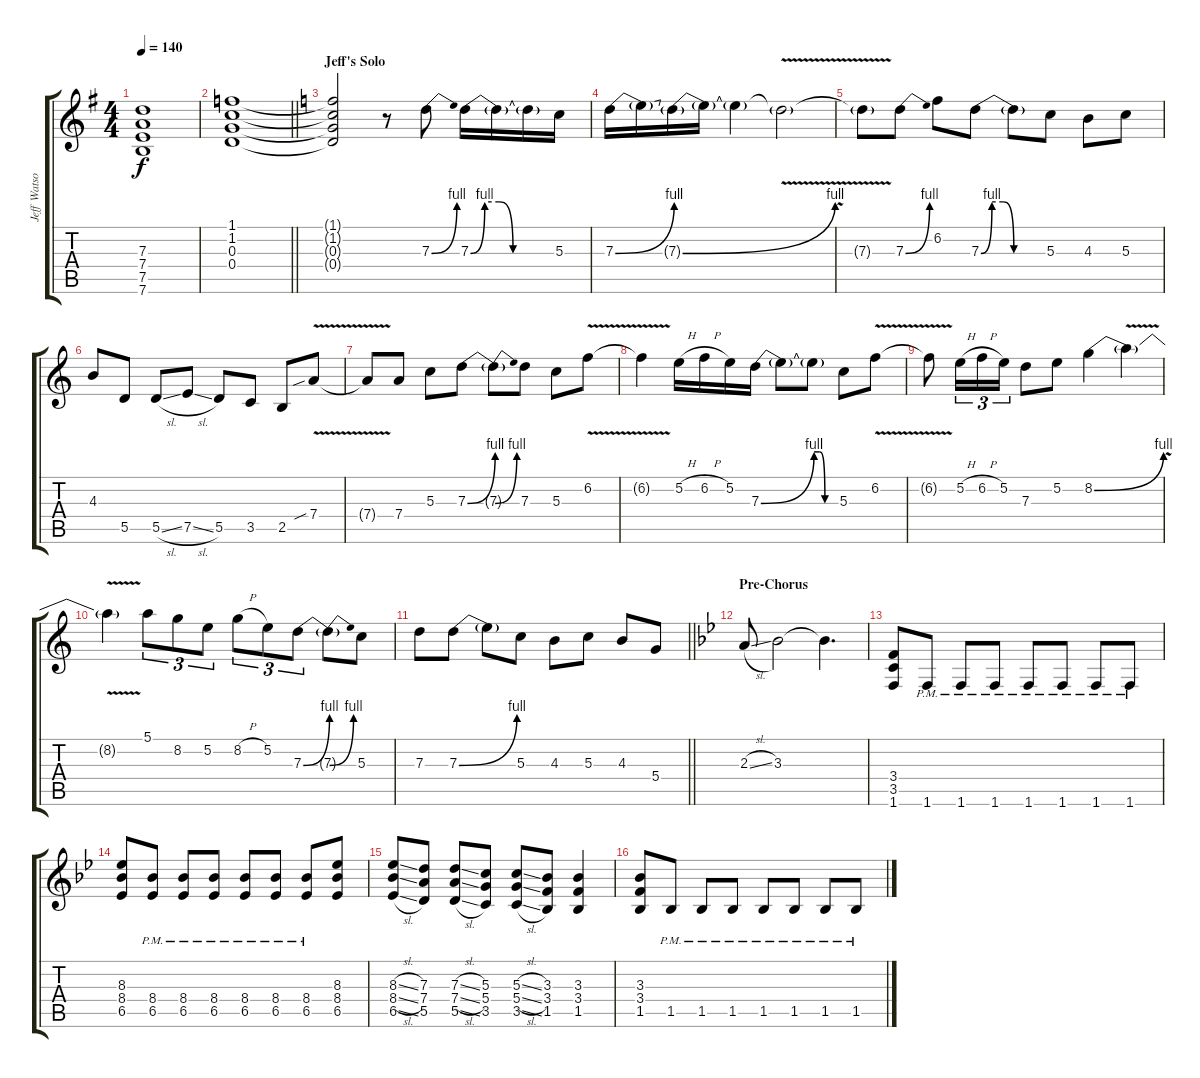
\track ("Jeff Watson" "Jeff Watso") {instrument electricguitarclean}
\staff {score tabs}
\tuning (E4 B3 G3 D3 A2 E2) {hide}
\ts (4 4)
\tempo 140
\clef g2
\ks g
(7.3{t} 7.4{t} 7.5{t} 7.6{t}).1{dy f} |
\barLineRight lightlight
(1.1 1.2 0.3 0.4).1 |
\section ("" "Jeff's Solo")
\ks c
(1.1{t} 1.2{t} 0.3{t} 0.4{t}).2 r.8{volume 16 instrument distortionguitar} 7.3{be (bend 0 0 60 4)}.8 7.3{be (custom 0 0 10 4 20 4 30 0 60 0)}.16 7.3{t}.16 7.3{t}.16 5.3.16 |
7.3{be (bend 0 0 60 4)}.16 7.3{t}.16 7.3{be (bend 0 0 60 4) t}.16 7.3{t}.16 7.3{t}.4 7.3{v t}.2 |
7.3{t}.8 7.3{be (bend 0 0 60 4)}.8 6.2.8 7.3{be (custom 0 0 10 4 20 4 30 0 60 0)}.8 7.3{t}.8 5.3.8 4.3.8 5.3.8 |
4.3.8 5.5.8 5.5{sl}.8 7.5{sl}.8 5.5.8 3.5.8 2.5.8 7.4{v sib}.8 |
7.4{t}.8 7.4.8 5.3.8 7.3{be (bend 0 0 60 4)}.8 7.3{be (bend 0 0 60 4) t}.8 7.3.8 5.3.8 6.2{v}.8 |
6.2{t}.4 5.2{h}.16 6.2{h}.16 5.2.16 7.3{be (bend 0 0 60 4)}.16 7.3{t}.8 7.3{be (custom 0 4 15 4 30 0 60 0) t}.8 5.3.8 6.2{v}.8 |
6.2{t}.8 5.2{h}.16{tu (3 2)} 6.2{h}.16{tu (3 2)} 5.2.16{tu (3 2)} 7.3.8 5.2.8 8.2{be (bend 0 0 60 4)}.4 8.2{v t}.4 |
8.2{t}.4 5.1.8{tu (3 2)} 8.2.8{tu (3 2)} 5.2.8{tu (3 2)} 8.2{h}.8{tu (3 2)} 5.2.8{tu (3 2)} 7.3{be (bend 0 0 60 4)}.8{tu (3 2)} 7.3{be (bend 0 0 60 4) t}.8 5.3.8 |
\barLineRight lightlight
7.3.8 7.3{be (bend 0 0 60 4)}.8 7.3{t}.8 5.3.8 4.3.8 5.3.8 4.3.8 5.4.8 |
\section ("" "Pre-Chorus")
\ks bb
2.3{sl}.8 3.3.2 3.3{t}.4{d} |
(3.4 3.5 1.6).8 1.6{pm}.8 1.6{pm}.8 1.6{pm}.8 1.6{pm}.8 1.6{pm}.8 1.6{pm}.8 1.6{pm}.8 |
(8.3 8.4 6.5).8 (8.4{pm} 6.5{pm}).8 (8.4{pm} 6.5{pm}).8 (8.4{pm} 6.5{pm}).8 (8.4{pm} 6.5{pm}).8 (8.4{pm} 6.5{pm}).8 (8.4{pm} 6.5{pm}).8 (8.3 8.4 6.5).8 |
(8.3{sl} 8.4{sl} 6.5{sl}).8 (7.3 7.4 5.5).8 (7.3{sl} 7.4{sl} 5.5{sl}).8 (5.3 5.4 3.5).8 (5.3{sl} 5.4{sl} 3.5{sl}).8 (3.3 3.4 1.5).8 (3.3 3.4 1.5).4 |
(3.3 3.4 1.5).8 1.5{pm}.8 1.5{pm}.8 1.5{pm}.8 1.5{pm}.8 1.5{pm}.8 1.5{pm}.8 1.5{pm}.8
